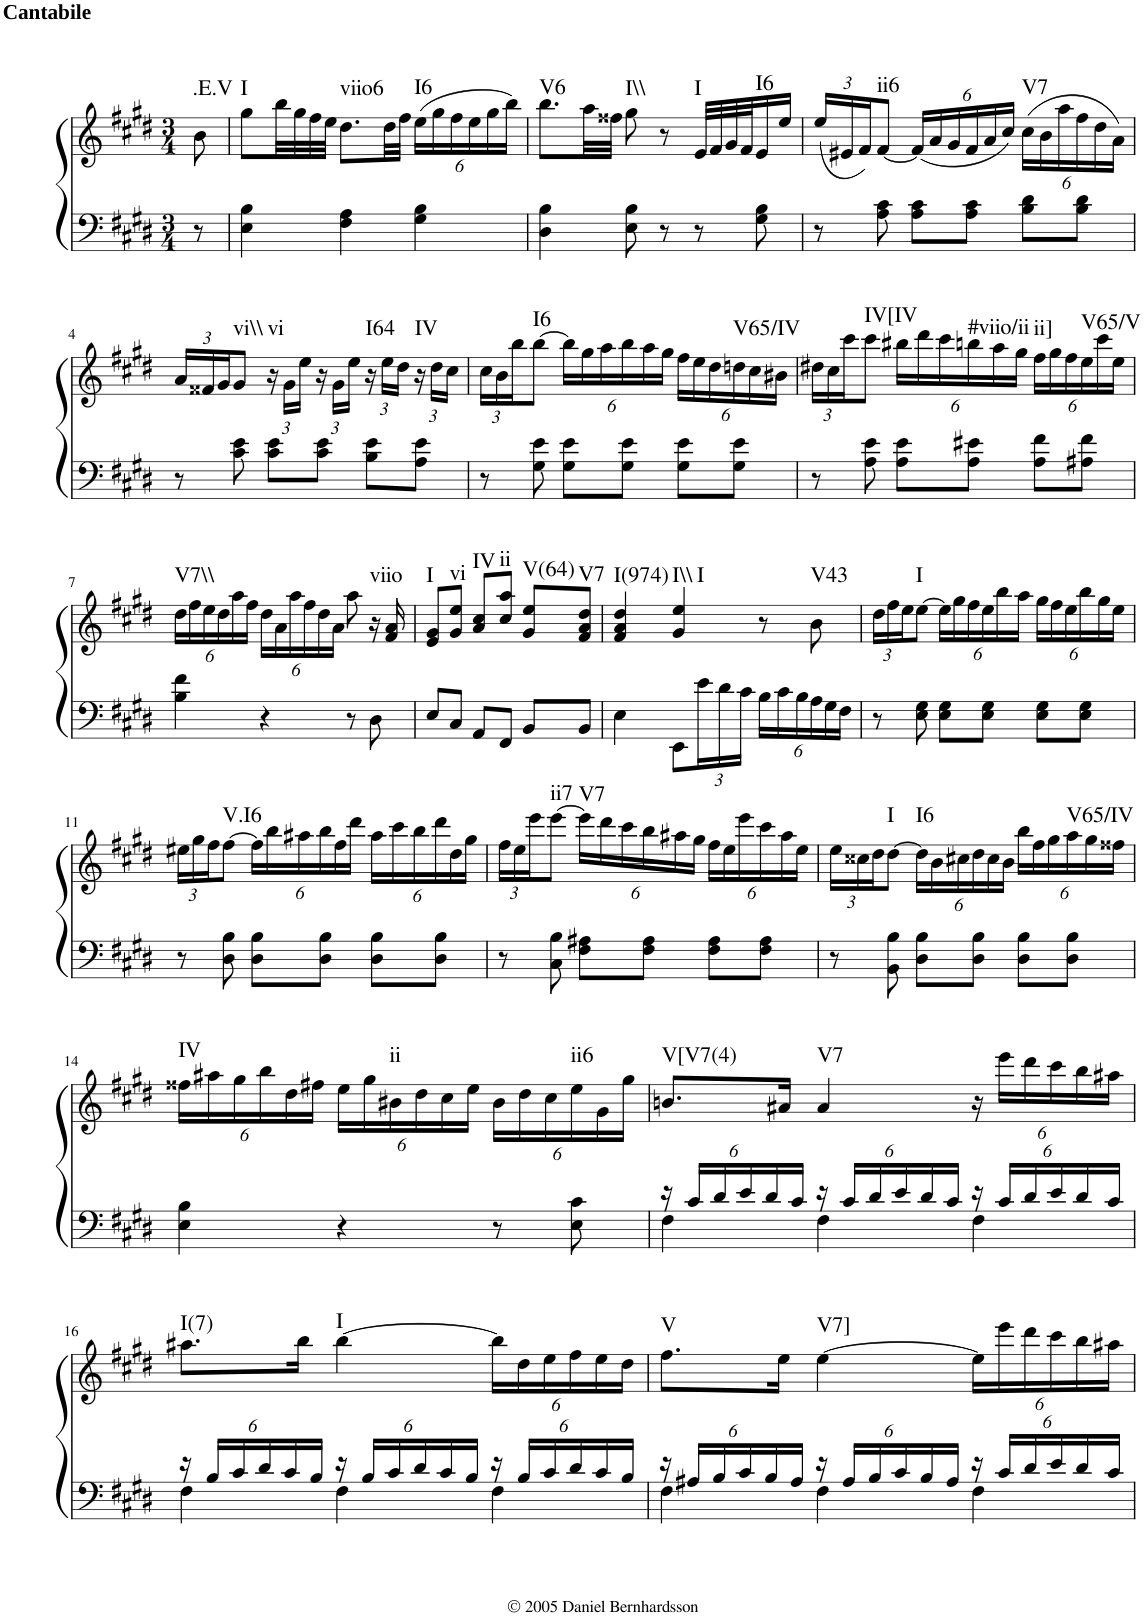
**kern	**kern	**harte
*part1	*part1	*part1
*staff2	*staff1	*
*I"Piano	*	*
*I'Pno.	*	*
*clefF4	*clefG2	*
*k[f#c#g#d#]	*k[f#c#g#d#]	*
*E:	*E:	*
*M3/4	*M3/4	*
=	=	=
!	!LO:TX:a:B:t=Cantabile	!LO:H:kt=.E.V
8r	8b\	N
=1	=1	=1
!	!	!LO:H:kt=I
4E\ 4B\	8gg#\L	N
.	32bb\LL	.
.	32gg#\	.
.	32ff#\	.
.	32ee\JJJ	.
!	!	!LO:H:kt=viio6
4F#\ 4A\	8.dd#\L	N
.	32dd#\LL	.
.	32ff#\JJJ	.
*	*Xbrackettup	*
!	!	!LO:H:kt=I6
4G#\ 4B\	(24ee\LL	N
.	24gg#\	.
.	24ff#\	.
.	24ee\	.
.	24gg#\	.
.	24bb\JJ)	.
=2	=2	=2
!	!	!LO:H:kt=V6
4D#\ 4B\	8.bb\L	N
.	32aa\LL	.
.	32ff##X\JJJ	.
!	!	!LO:H:kt=I\\
8E\ 8B\	8gg#\	N
8r	8r	.
!	!	!LO:H:kt=I
8r	32e/LLL	N
.	32f#/	.
.	32g#/	.
.	32f#/J	.
!	!	!LO:H:kt=I6
8G#\ 8B\	16e/	N
.	16ee/JJ	.
=3	=3	=3
8r	(24ee/LL	.
.	24e#X/	.
.	24f#/J)	.
!	!	!LO:H:kt=ii6
8A\ 8c#\	[<8f#/J	N
8A\ 8c#\L	(24f#/LL]	.
.	24a/	.
.	24g#/	.
8A\ 8c#\J	24f#/	.
.	24a/	.
.	24cc#/JJ)	.
!	!	!LO:H:kt=V7
8B\ 8d#\L	(24cc#\LL	N
.	24b\	.
.	24aa\	.
8B\ 8d#\J	24ff#\	.
.	24dd#\	.
.	24a\JJ)	.
!!LO:LB:g=z
=4	=4	=4
8r	24a/LL	.
.	24f##X/	.
.	24g#/J	.
!	!	!LO:H:kt=vi\\
8c#\ 8e\	8g#/J	N
!	!	!LO:H:kt=vi
8c#\ 8e\L	24r	N
.	24g#\LL	.
.	24ee\JJ	.
8c#\ 8e\J	24r	.
.	24g#\LL	.
.	24ee\JJ	.
!	!	!LO:H:kt=I64
8B\ 8e\L	24r	N
.	24ee\LL	.
.	24dd#\JJ	.
!	!	!LO:H:kt=IV
8A\ 8e\J	24r	N
.	24dd#\LL	.
.	24cc#\JJ	.
=5	=5	=5
8r	24cc#\LL	.
.	24b\	.
.	24bb\J	.
!	!	!LO:H:kt=I6
8G#\ 8e\	[>8bb\J	N
8G#\ 8e\L	24bb\LL]	.
.	24gg#\	.
.	24aa\	.
8G#\ 8e\J	24bb\	.
.	24aa\	.
.	24gg#\JJ	.
8G#\ 8e\L	24ff#\LL	.
.	24ee\	.
.	24dd#\	.
!	!	!LO:H:kt=V65/IV
8G#\ 8e\J	24ddn\	N
.	24cc#\	.
.	24b#X\JJ	.
=6	=6	=6
8r	24dd#X\LL	.
.	24cc#\	.
.	24ccc#\J	.
!	!	!LO:H:kt=IV[IV
8A\ 8e\	8ccc#\J	N
8A\ 8e\L	24bb#X\LL	.
.	24ddd#\	.
.	24ccc#\	.
!	!	!LO:H:kt=#viio/ii
8A\ 8e#X\J	24bbn\	N
.	24aa\	.
.	24gg#\JJ	.
!	!	!LO:H:kt=ii]
8A\ 8f#\L	24ff#\LL	N
.	24gg#\	.
.	24ff#\	.
!	!	!LO:H:kt=V65/V
8A#X\ 8f#\J	24ee\	N
.	24ccc#\	.
.	24ee\JJ	.
!!LO:LB:g=z
=7	=7	=7
!	!	!LO:H:kt=V7\\
4B\ 4f#\	24dd#\LL	N
.	24ff#\	.
.	24ee\	.
.	24dd#\	.
.	24aa\	.
.	24ff#\JJ	.
4r	24dd#\LL	.
.	24a\	.
.	24aa\	.
.	24ff#\	.
.	24dd#\	.
.	24a\JJ	.
8r	8aa\	.
!	!	!LO:H:kt=viio
8D#\	16r	N
.	16f#/ 16a/	.
=8	=8	=8
!	!	!LO:H:kt=I
8E/L	8e/ 8g#/L	N
!	!	!LO:H:kt=vi
8C#/J	8g#/ 8ee/J	N
!	!	!LO:H:kt=IV
8AA/L	8a/ 8cc#/L	N
!	!	!LO:H:kt=ii
8FF#/J	8cc#/ 8aa/J	N
!	!	!LO:H:kt=V(64)
8BB/L	8g#/ 8ee/L	N
!	!	!LO:H:kt=V7
8BB/J	8f#/ 8a/ 8dd#/J	N
=9	=9	=9
!	!	!LO:H:kt=I(974)
4E\	4f#/ 4a/ 4dd#/	N
!	!	!LO:H:n=1:kt=I\\
!	!	!LO:H:n=2:kt=I
8EE\L	4g#/ 4ee/	N N
*Xbrackettup	*	*
24e\L	.	.
24d#\	.	.
24c#\JJ	.	.
24B\LL	8r	.
24c#\	.	.
24B\	.	.
!	!	!LO:H:kt=V43
24A\	8b\	N
24G#\	.	.
24F#\JJ	.	.
=10	=10	=10
8r	24dd#\LL	.
.	24ff#\	.
.	24ee\J	.
!	!	!LO:H:kt=I
8E\ 8G#\	[>8ee\J	N
8E\ 8G#\L	24ee\LL]	.
.	24gg#\	.
.	24ff#\	.
8E\ 8G#\J	24ee\	.
.	24bb\	.
.	24aa\JJ	.
8E\ 8G#\L	24gg#\LL	.
.	24ff#\	.
.	24ee\	.
8E\ 8G#\J	24bb\	.
.	24gg#\	.
.	24ee\JJ	.
!!LO:LB:g=z
=11	=11	=11
8r	24ee#X\LL	.
.	24gg#\	.
.	24ff#\J	.
!	!	!LO:H:kt=V.I6
8D#\ 8B\	[>8ff#\J	N
8D#\ 8B\L	24ff#\LL]	.
.	24bb\	.
.	24aa#X\	.
8D#\ 8B\J	24bb\	.
.	24ff#\	.
.	24ddd#\JJ	.
8D#\ 8B\L	24aa#\LL	.
.	24ccc#\	.
.	24bb\	.
8D#\ 8B\J	24ddd#\	.
.	24dd#\	.
.	24gg#\JJ	.
=12	=12	=12
8r	24ff#\LL	.
.	24ee\	.
.	24eee\J	.
!	!	!LO:H:kt=ii7
8C#\ 8B\	[>8eee\J	N
!	!	!LO:H:kt=V7
8F#\ 8A#X\L	24eee\LL]	N
.	24ddd#\	.
.	24ccc#\	.
8F#\ 8A#\J	24bb\	.
.	24aa#X\	.
.	24gg#\JJ	.
8F#\ 8A#\L	24ff#\LL	.
.	24ee\	.
.	24eee\	.
8F#\ 8A#\J	24ccc#\	.
.	24aa#\	.
.	24ee\JJ	.
=13	=13	=13
8r	24ee\LL	.
.	24cc##X\	.
.	24dd#\J	.
!	!	!LO:H:kt=I
8BB\ 8B\	[>8dd#\J	N
!	!	!LO:H:kt=I6
8D#\ 8B\L	24dd#\LL]	N
.	24b\	.
.	24cc#X\	.
8D#\ 8B\J	24dd#\	.
.	24cc#\	.
.	24b\JJ	.
8D#\ 8B\L	24bb\LL	.
.	24ff#\	.
.	24gg#\	.
!	!	!LO:H:kt=V65/IV
8D#\ 8B\J	24aa\	N
.	24gg#\	.
.	24ff##X\JJ	.
!!LO:LB:g=z
=14	=14	=14
!	!	!LO:H:kt=IV
4E\ 4B\	24ff##X\LL	N
.	24aa#X\	.
.	24gg#\	.
.	24bb\	.
.	24dd#\	.
.	24ff#X\JJ	.
4r	24ee\LL	.
.	24gg#\	.
!	!	!LO:H:kt=ii
.	24b#X\	N
.	24dd#\	.
.	24cc#\	.
.	24ee\JJ	.
8r	24b#\LL	.
.	24dd#\	.
.	24cc#\	.
!	!	!LO:H:kt=ii6
8E\ 8c#\	24ee\	N
.	24g#\	.
.	24gg#\JJ	.
=15	=15	=15
*^	*	*
!	!	!	!LO:H:kt=V[V7(4)
24r	4F#\	8.bn/L	N
24c#/LL	.	.	.
24d#/	.	.	.
24e/	.	.	.
24d#/	.	.	.
.	.	16a#X/Jk	.
24c#/JJ	.	.	.
!	!	!	!LO:H:kt=V7
24r	4F#\	4a#/	N
24c#/LL	.	.	.
24d#/	.	.	.
24e/	.	.	.
24d#/	.	.	.
24c#/JJ	.	.	.
24r	4F#\	24r	.
24c#/LL	.	24eee\LL	.
24d#/	.	24ddd#\	.
24e/	.	24ccc#\	.
24d#/	.	24bb\	.
24c#/JJ	.	24aa#X\JJ	.
!!LO:LB:g=z
=16	=16	=16	=16
!	!	!	!LO:H:kt=I(7)
24r	4F#\	8.aa#X\L	N
24B/LL	.	.	.
24c#/	.	.	.
24d#/	.	.	.
24c#/	.	.	.
.	.	16bb\Jk	.
24B/JJ	.	.	.
!	!	!	!LO:H:kt=I
24r	4F#\	[>4bb\	N
24B/LL	.	.	.
24c#/	.	.	.
24d#/	.	.	.
24c#/	.	.	.
24B/JJ	.	.	.
24r	4F#\	24bb\LL]	.
24B/LL	.	24dd#\	.
24c#/	.	24ee\	.
24d#/	.	24ff#\	.
24c#/	.	24ee\	.
24B/JJ	.	24dd#\JJ	.
=17	=17	=17	=17
!	!	!	!LO:H:kt=V
24r	4F#\	8.ff#\L	N
24A#X/LL	.	.	.
24B/	.	.	.
24c#/	.	.	.
24B/	.	.	.
.	.	16ee\Jk	.
24A#/JJ	.	.	.
!	!	!	!LO:H:kt=V7]
24r	4F#\	[>4ee\	N
24A#/LL	.	.	.
24B/	.	.	.
24c#/	.	.	.
24B/	.	.	.
24A#/JJ	.	.	.
24r	4F#\	24ee\LL]	.
24c#/LL	.	24eee\	.
24d#/	.	24ddd#\	.
24e/	.	24ccc#\	.
24d#/	.	24bb\	.
24c#/JJ	.	24aa#X\JJ	.
*v	*v	*	*
=	=	=
*-	*-	*-
